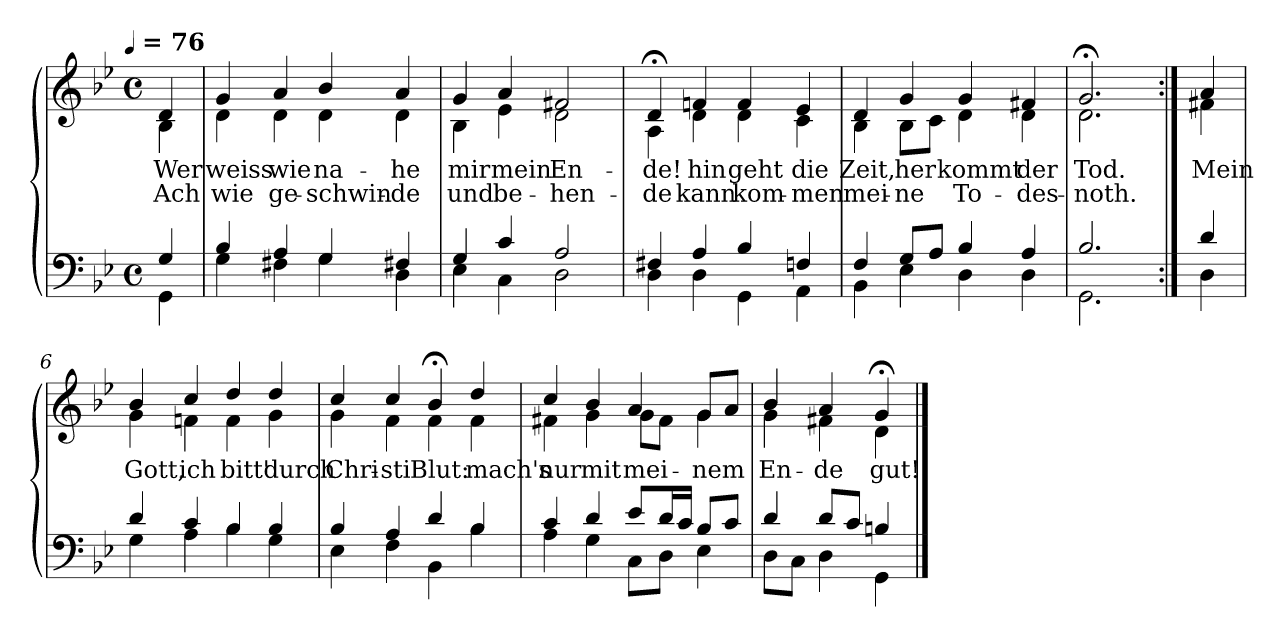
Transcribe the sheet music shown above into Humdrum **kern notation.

**kern	**kern	**text	**text	**dynam
*part1	*part1	*part1	*part1	*part1
*staff2	*staff1	*staff1	*staff1	*staff1/2
*clefF4	*clefG2	*	*	*
*k[b-e-]	*k[b-e-]	*	*	*
!!LO:TX:omd:t=[quarter] = 76
*M4/4	*M4/4	*	*	*
*met(c)	*met(c)	*	*	*
*MM76	*MM76	*	*	*
=	=	=	=	=
*^	*^	*	*	*
4G	4GG	4d	4B-	Wer	Ach	.
=1	=1	=1	=1	=1	=1	=1
4B-	4G	4g	4d	weiss	wie	.
4A	4F#X	4a	4d	wie	ge-	.
4G	4G	4b-	4d	na-	-schwin-	.
4F#X	4D	4a	4d	-he	-de	.
=2	=2	=2	=2	=2	=2	=2
4G	4E-	4g	4B-	mir	und	.
4c	4C	4a	4e-	mein	be-	.
2A	2D	2f#X	2d	En-	-hen-	.
=3	=3	=3	=3	=3	=3	=3
4F#X	4D	4d;<	4A	-de!	-de	.
4A	4D	4fn	4d	hin	kann	.
4B-	4GG	4f	4d	geht	kom-	.
4Fn	4AA	4e-	4c	die	-men	.
=4	=4	=4	=4	=4	=4	=4
4F	4BB-	4d	4B-	Zeit,	mei-	.
8GL	4E-	4g	8B-L	her	-ne	.
8AJ	.	.	8cJ	.	.	.
4B-	4D	4g	4d	kommt	To-	♩ = 73
4A	4D	4f#X	4d	der	-des-	♩ = 70
=5	=5	=5	=5	=5	=5	=5
2.B-	2.GG	2.g;<	2.d	Tod.	-noth.	.
!!LO:LB:g=z	!!
=:|!	=:|!	=:|!	=:|!	=:|!	=:|!	=:|!
*	*	*MM75	*	*	*	*
4d	4D	4a	4f#X	Mein	.	.
=6	=6	=6	=6	=6	=6	=6
4d	4G	4b-	4g	Gott,	.	.
4c	4A	4cc	4fn	ich	.	.
4B-	4B-	4dd	4f	bitt'	.	.
4B-	4G	4dd	4g	durch	.	.
=7	=7	=7	=7	=7	=7	=7
4B-	4E-	4cc	4g	Chri-	.	.
4A	4F	4cc	4f	-sti	.	.
4d	4BB-	4b-;<	4f	Blut:	.	.
4B-	4B-	4dd	4f	mach's	.	.
=8	=8	=8	=8	=8	=8	=8
*	*	*MM73	*	*	*	*
4c	4A	4cc	4f#X	nur	.	.
4d	4G	4b-	4g	mit	.	.
8e-L	8CL	4a	8gL	mei-	.	.
16dL	8DJ	.	8f#J	.	.	.
16cJJ	.	.	.	.	.	.
8B-L	4E-	8gL	4g	-nem	.	.
8cJ	.	8aJ	.	.	.	.
=9	=9	=9	=9	=9	=9	=9
*	*	*MM69	*	*	*	*
4d	8DL	4b-	4g	En-	.	.
.	8CJ	.	.	.	.	.
8dL	4D	4a	4f#X	-de	.	♩ = 65
8cJ	.	.	.	.	.	.
4Bn	4GG	4g;<	4d	gut!	.	.
*v	*v	*	*	*	*	*
*	*v	*v	*	*	*
==	==	==	==	==
*-	*-	*-	*-	*-
